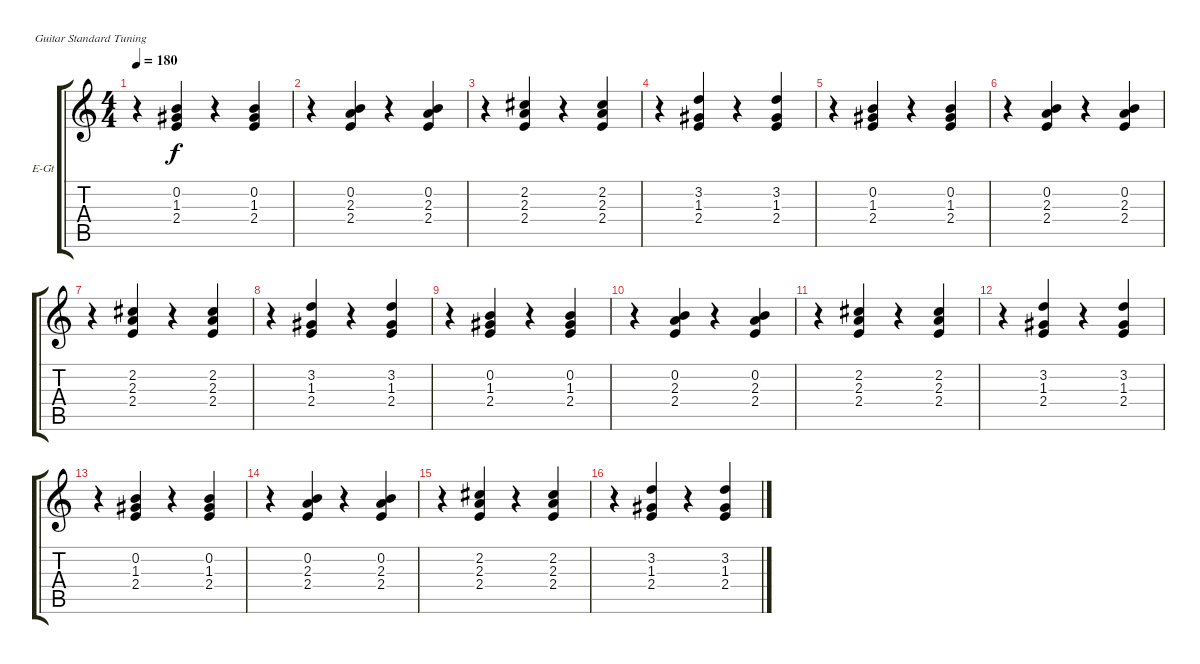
\defaultSystemsLayout 4
\bracketExtendMode groupsimilarinstruments
\firstSystemTrackNameOrientation horizontal
\otherSystemsTrackNameOrientation horizontal
\track ("Electric Guitar" "E-Gt") {instrument distortionguitar}
\staff {score tabs}
\tuning (E4 B3 G3 D3 A2 E2)
\ts (4 4)
\tempo 180
\clef g2
\scale
0.333333
\ks c
r.4{dy f} (0.2 1.3 2.4).4 r.4 (0.2 1.3 2.4).4 |
\scale
0.333333 r.4 (0.2 2.3 2.4).4 r.4 (0.2 2.3 2.4).4 |
\scale
0.333333 r.4 (2.2 2.3 2.4).4 r.4 (2.2 2.3 2.4).4 |
\scale
0.333333 r.4 (3.2 1.3 2.4).4 r.4 (3.2 1.3 2.4).4 |
\scale
0.333333 r.4 (0.2 1.3 2.4).4 r.4 (0.2 1.3 2.4).4 |
\scale
0.333333 r.4 (0.2 2.3 2.4).4 r.4 (0.2 2.3 2.4).4 |
\scale
0.333333 r.4 (2.2 2.3 2.4).4 r.4 (2.2 2.3 2.4).4 |
\scale
0.333333 r.4 (3.2 1.3 2.4).4 r.4 (3.2 1.3 2.4).4 |
\scale
0.333333 r.4 (0.2 1.3 2.4).4 r.4 (0.2 1.3 2.4).4 |
\scale
0.333333 r.4 (0.2 2.3 2.4).4 r.4 (0.2 2.3 2.4).4 |
\scale
0.333333 r.4 (2.2 2.3 2.4).4 r.4 (2.2 2.3 2.4).4 |
\scale
0.333333 r.4 (3.2 1.3 2.4).4 r.4 (3.2 1.3 2.4).4 |
\scale
0.333333 r.4 (0.2 1.3 2.4).4 r.4 (0.2 1.3 2.4).4 |
\scale
0.333333 r.4 (0.2 2.3 2.4).4 r.4 (0.2 2.3 2.4).4 |
\scale
0.333333 r.4 (2.2 2.3 2.4).4 r.4 (2.2 2.3 2.4).4 |
\scale
0.333333 r.4 (3.2 1.3 2.4).4 r.4 (3.2 1.3 2.4).4
